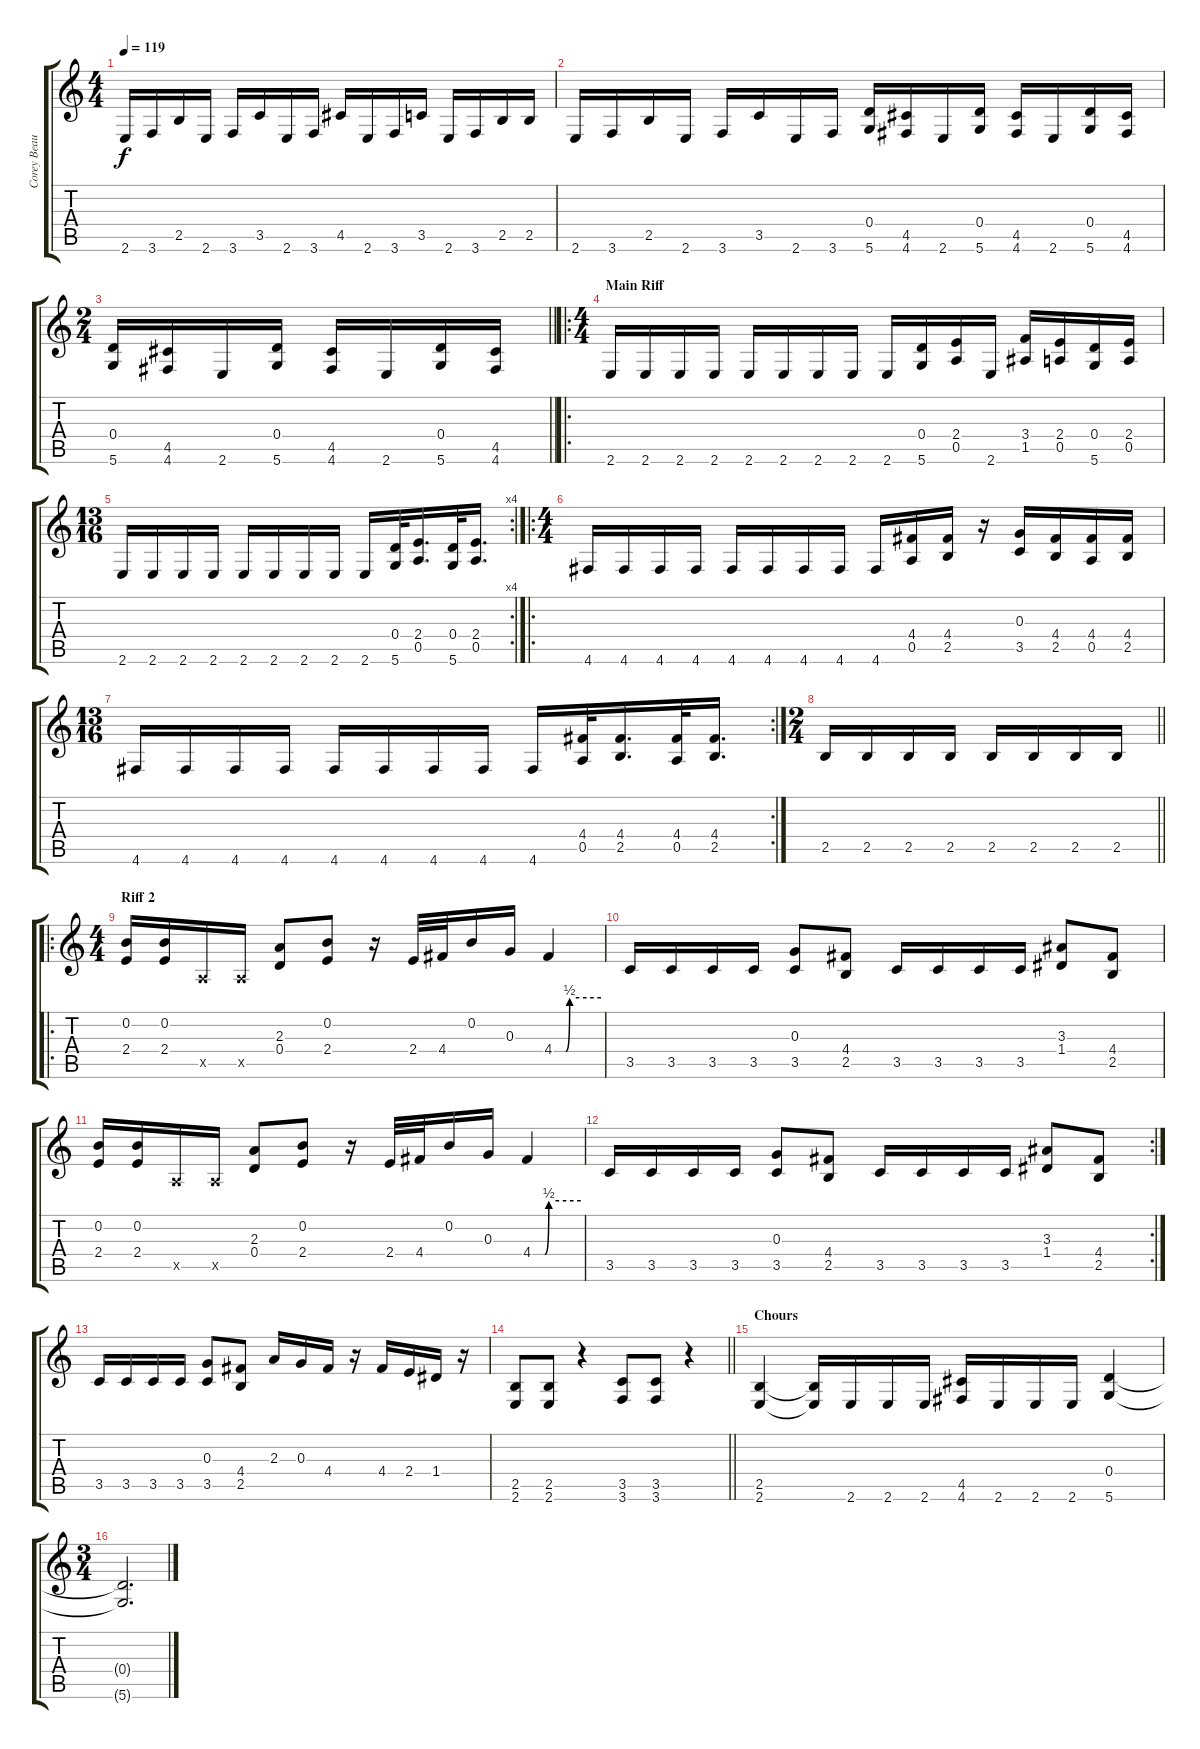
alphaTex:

\track ("Corey Beaulieu (lead guitar)" "Corey Beau") {instrument distortionguitar}
\staff {score tabs}
\tuning (E4 B3 G3 D3 A2 D2) {hide}
\ts (4 4)
\tempo 119
\clef g2
\ks c
2.6.16{dy f} 3.6.16 2.5.16 2.6.16 3.6.16 3.5.16 2.6.16 3.6.16 4.5.16 2.6.16 3.6.16 3.5.16 2.6.16 3.6.16 2.5.16 2.5.16 |
2.6.16 3.6.16 2.5.16 2.6.16 3.6.16 3.5.16 2.6.16 3.6.16 (0.4 5.6).16 (4.5 4.6).16 2.6.16 (0.4 5.6).16 (4.5 4.6).16 2.6.16 (0.4 5.6).16 (4.5 4.6).16 |
\ts (2 4)
\barLineRight lightlight
(0.4 5.6).16 (4.5 4.6).16 2.6.16 (0.4 5.6).16 (4.5 4.6).16 2.6.16 (0.4 5.6).16 (4.5 4.6).16 |
\ro
\ts (4 4)
\section ("" "Main Riff")
2.6.16 2.6.16 2.6.16 2.6.16 2.6.16 2.6.16 2.6.16 2.6.16 2.6.16 (0.4 5.6).16 (2.4 0.5).16 2.6.16 (3.4 1.5).16 (2.4 0.5).16 (0.4 5.6).16 (2.4 0.5).16 |
\rc 4
\ts (13 16)
2.6.16 2.6.16 2.6.16 2.6.16 2.6.16 2.6.16 2.6.16 2.6.16 2.6.16 (0.4 5.6).32 (2.4 0.5).16{d} (0.4 5.6).32 (2.4 0.5).16{d} |
\ro
\ts (4 4)
4.6.16 4.6.16 4.6.16 4.6.16 4.6.16 4.6.16 4.6.16 4.6.16 4.6.16 (4.4 0.5).16 (4.4 2.5).16 r.16 (0.3 3.5).16 (4.4 2.5).16 (4.4 0.5).16 (4.4 2.5).16 |
\rc 2
\ts (13 16)
4.6.16 4.6.16 4.6.16 4.6.16 4.6.16 4.6.16 4.6.16 4.6.16 4.6.16 (4.4 0.5).32 (4.4 2.5).16{d} (4.4 0.5).32 (4.4 2.5).16{d} |
\ts (2 4)
\barLineRight lightlight
2.5.16 2.5.16 2.5.16 2.5.16 2.5.16 2.5.16 2.5.16 2.5.16 |
\ro
\ts (4 4)
\section ("" "Riff 2")
(0.2 2.4).16 (0.2 2.4).16 0.5{x}.16 0.5{x}.16 (2.3 0.4).8 (0.2 2.4).8 r.16 2.4.32 4.4.32 0.2.16 0.3.16 4.4{be (custom 0 0 15 0 20 2 60 2)}.4 |
3.5.16 3.5.16 3.5.16 3.5.16 (0.3 3.5).8 (4.4 2.5).8 3.5.16 3.5.16 3.5.16 3.5.16 (3.3 1.4).8 (4.4 2.5).8 |
(0.2 2.4).16 (0.2 2.4).16 0.5{x}.16 0.5{x}.16 (2.3 0.4).8 (0.2 2.4).8 r.16 2.4.32 4.4.32 0.2.16 0.3.16 4.4{be (custom 0 0 15 0 20 2 60 2)}.4 |
\rc 2
3.5.16 3.5.16 3.5.16 3.5.16 (0.3 3.5).8 (4.4 2.5).8 3.5.16 3.5.16 3.5.16 3.5.16 (3.3 1.4).8 (4.4 2.5).8 |
3.5.16 3.5.16 3.5.16 3.5.16 (0.3 3.5).8 (4.4 2.5).8 2.3.16 0.3.16 4.4.16 r.16 4.4.16 2.4.16 1.4.16 r.16 |
\barLineRight lightlight
(2.5 2.6).8 (2.5 2.6).8 r.4 (3.5 3.6).8 (3.5 3.6).8 r.4 |
\section ("" "Chours")
(2.5 2.6).4 (2.5{t} 2.6{t}).16 2.6.16 2.6.16 2.6.16 (4.5 4.6).16 2.6.16 2.6.16 2.6.16 (0.4 5.6).4 |
\ts (3 4)
(0.4{t} 5.6{t}).2{d}
